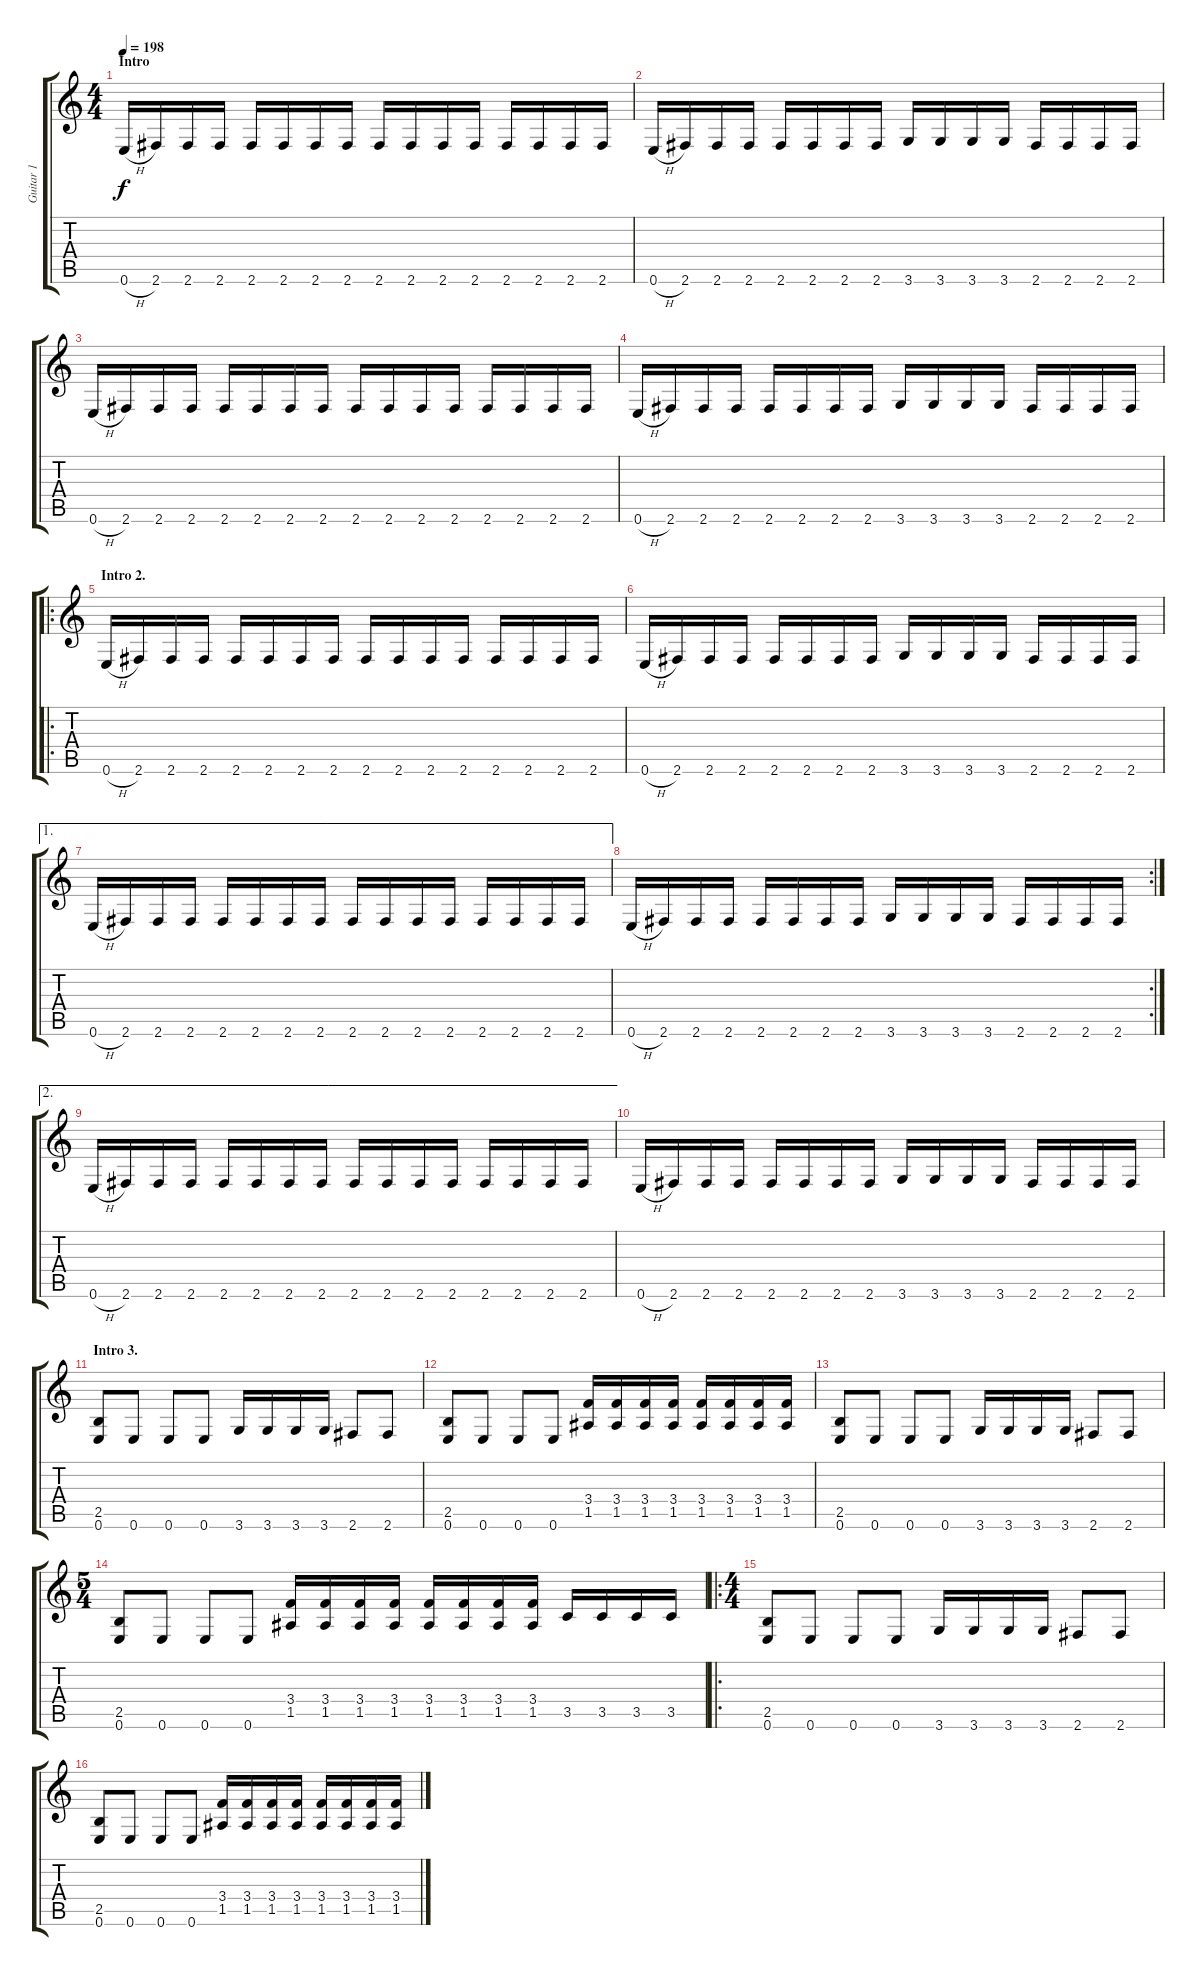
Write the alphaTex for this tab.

\track ("Guitar 1" "Guitar 1") {instrument distortionguitar}
\staff {score tabs}
\tuning (E4 B3 G3 D3 A2 E2) {hide}
\ts (4 4)
\section ("" "Intro")
\tempo 198
\clef g2
\ks c
0.6{h}.16{dy f instrument distortionguitar} 2.6.16 2.6.16 2.6.16 2.6.16 2.6.16 2.6.16 2.6.16 2.6.16 2.6.16 2.6.16 2.6.16 2.6.16 2.6.16 2.6.16 2.6.16 |
0.6{h}.16 2.6.16 2.6.16 2.6.16 2.6.16 2.6.16 2.6.16 2.6.16 3.6.16 3.6.16 3.6.16 3.6.16 2.6.16 2.6.16 2.6.16 2.6.16 |
0.6{h}.16 2.6.16 2.6.16 2.6.16 2.6.16 2.6.16 2.6.16 2.6.16 2.6.16 2.6.16 2.6.16 2.6.16 2.6.16 2.6.16 2.6.16 2.6.16 |
0.6{h}.16 2.6.16 2.6.16 2.6.16 2.6.16 2.6.16 2.6.16 2.6.16 3.6.16 3.6.16 3.6.16 3.6.16 2.6.16 2.6.16 2.6.16 2.6.16 |
\ro
\section ("" "Intro 2.")
0.6{h}.16 2.6.16 2.6.16 2.6.16 2.6.16 2.6.16 2.6.16 2.6.16 2.6.16 2.6.16 2.6.16 2.6.16 2.6.16 2.6.16 2.6.16 2.6.16 |
0.6{h}.16 2.6.16 2.6.16 2.6.16 2.6.16 2.6.16 2.6.16 2.6.16 3.6.16 3.6.16 3.6.16 3.6.16 2.6.16 2.6.16 2.6.16 2.6.16 |
\ae 1
0.6{h}.16 2.6.16 2.6.16 2.6.16 2.6.16 2.6.16 2.6.16 2.6.16 2.6.16 2.6.16 2.6.16 2.6.16 2.6.16 2.6.16 2.6.16 2.6.16 |
\rc 2
0.6{h}.16 2.6.16 2.6.16 2.6.16 2.6.16 2.6.16 2.6.16 2.6.16 3.6.16 3.6.16 3.6.16 3.6.16 2.6.16 2.6.16 2.6.16 2.6.16 |
\ae 2
0.6{h}.16 2.6.16 2.6.16 2.6.16 2.6.16 2.6.16 2.6.16 2.6.16 2.6.16 2.6.16 2.6.16 2.6.16 2.6.16 2.6.16 2.6.16 2.6.16 |
0.6{h}.16 2.6.16 2.6.16 2.6.16 2.6.16 2.6.16 2.6.16 2.6.16 3.6.16 3.6.16 3.6.16 3.6.16 2.6.16 2.6.16 2.6.16 2.6.16 |
\section ("" "Intro 3.")
(2.5 0.6).8 0.6.8 0.6.8 0.6.8 3.6.16 3.6.16 3.6.16 3.6.16 2.6.8 2.6.8 |
(2.5 0.6).8 0.6.8 0.6.8 0.6.8 (3.4 1.5).16 (3.4 1.5).16 (3.4 1.5).16 (3.4 1.5).16 (3.4 1.5).16 (3.4 1.5).16 (3.4 1.5).16 (3.4 1.5).16 |
(2.5 0.6).8 0.6.8 0.6.8 0.6.8 3.6.16 3.6.16 3.6.16 3.6.16 2.6.8 2.6.8 |
\ts (5 4)
(2.5 0.6).8 0.6.8 0.6.8 0.6.8 (3.4 1.5).16 (3.4 1.5).16 (3.4 1.5).16 (3.4 1.5).16 (3.4 1.5).16 (3.4 1.5).16 (3.4 1.5).16 (3.4 1.5).16 3.5.16 3.5.16 3.5.16 3.5.16 |
\ro
\ts (4 4)
(2.5 0.6).8 0.6.8 0.6.8 0.6.8 3.6.16 3.6.16 3.6.16 3.6.16 2.6.8 2.6.8 |
(2.5 0.6).8 0.6.8 0.6.8 0.6.8 (3.4 1.5).16 (3.4 1.5).16 (3.4 1.5).16 (3.4 1.5).16 (3.4 1.5).16 (3.4 1.5).16 (3.4 1.5).16 (3.4 1.5).16
